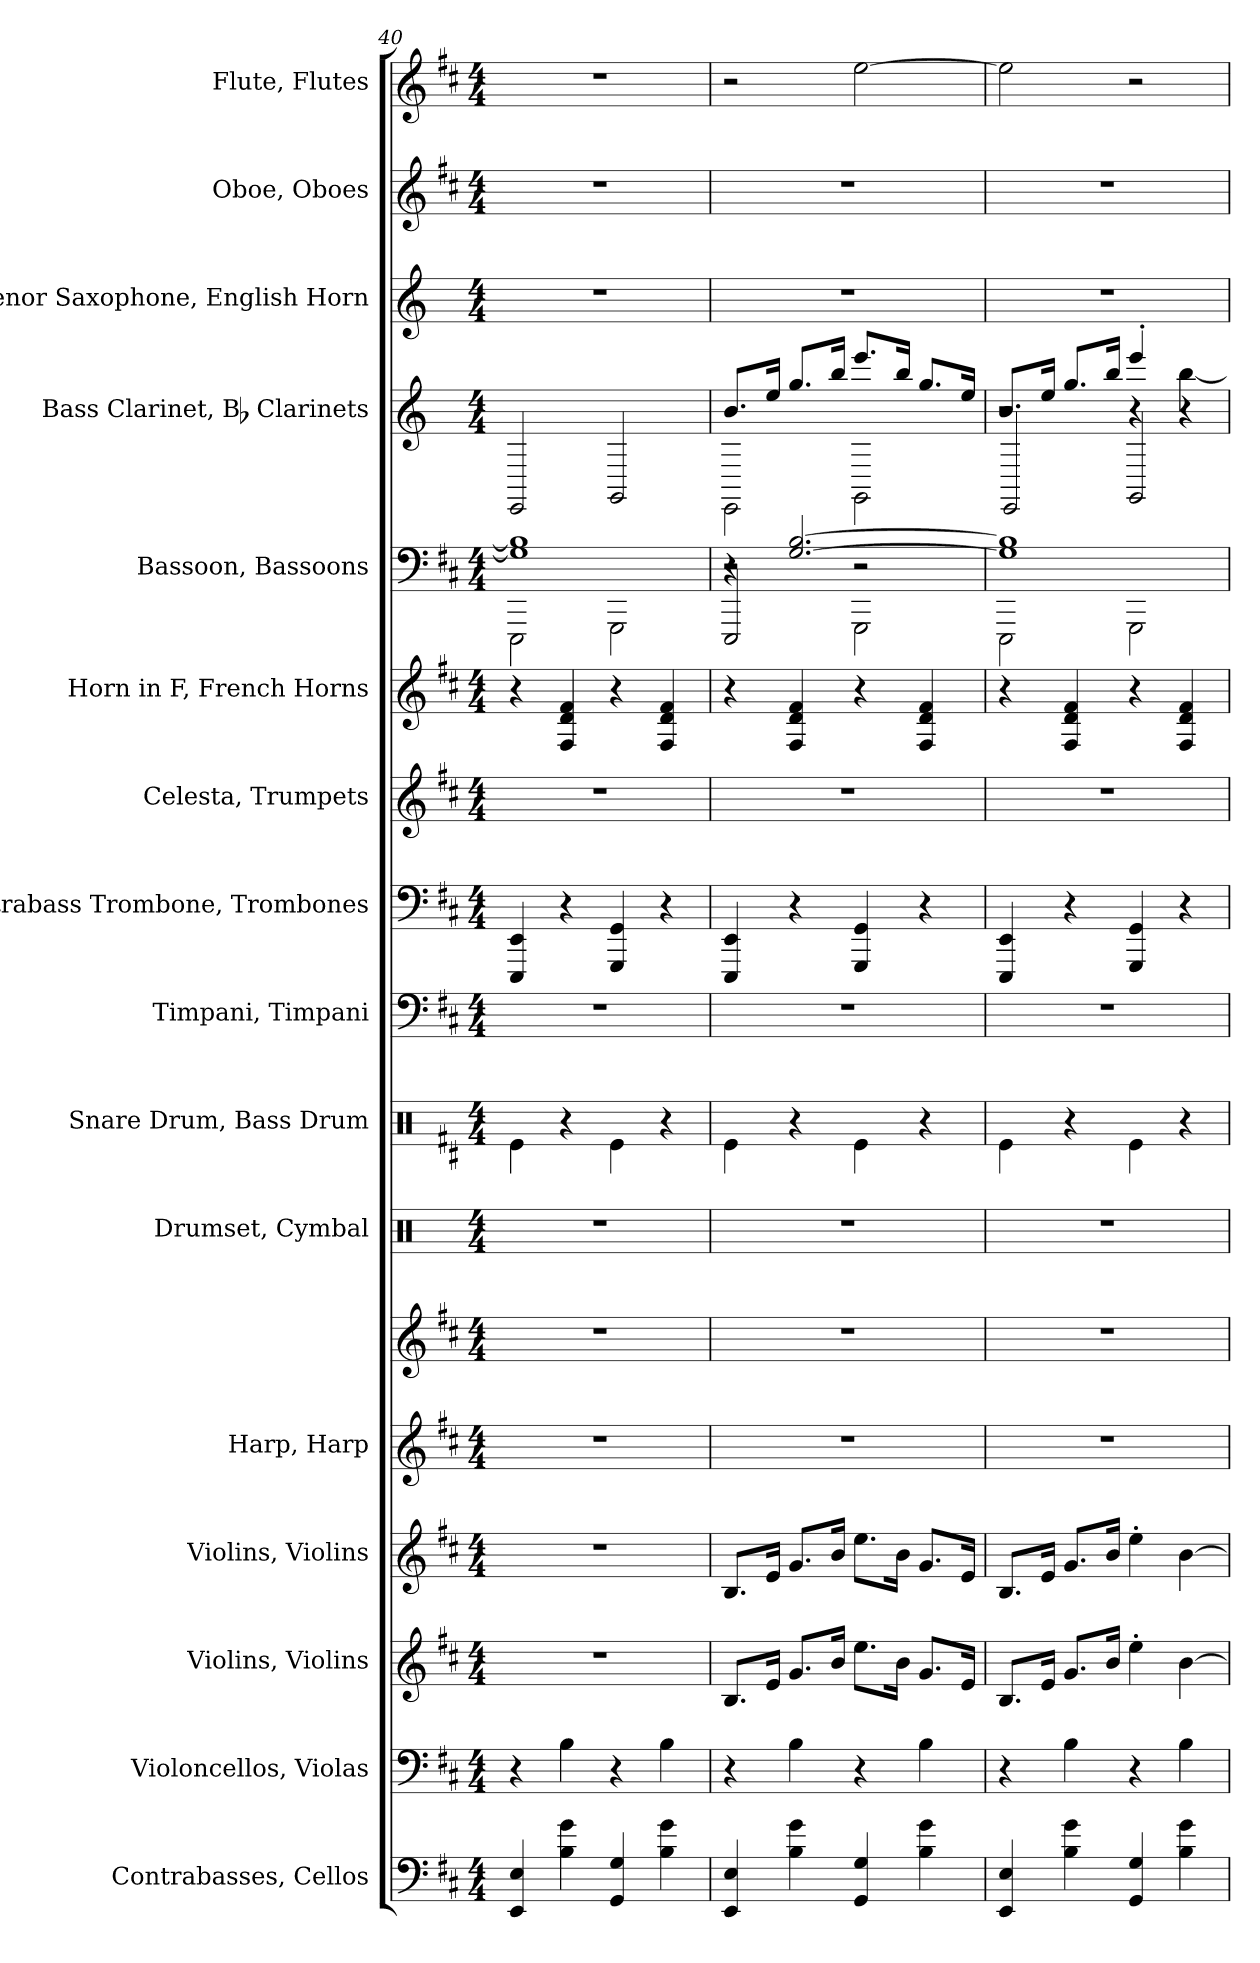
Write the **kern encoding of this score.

**kern	**kern	**kern	**kern	**kern	**kern	**kern	**kern	**kern	**kern	**kern	**kern	**kern	**kern	**kern	**kern	**kern
*part16	*part15	*part14	*part13	*part12	*part12	*part11	*part10	*part9	*part8	*part7	*part6	*part5	*part4	*part3	*part2	*part1
*staff17	*staff16	*staff15	*staff14	*staff13	*staff12	*staff11	*staff10	*staff9	*staff8	*staff7	*staff6	*staff5	*staff4	*staff3	*staff2	*staff1
*I"Contrabasses, Cellos	*I"Violoncellos, Violas	*I"Violins, Violins	*I"Violins, Violins	*I"Harp, Harp	*	*I"Drumset, Cymbal	*I"Snare Drum, Bass Drum	*I"Timpani, Timpani	*I"Contrabass Trombone, Trombones	*I"Celesta, Trumpets	*I"Horn in F, French Horns	*I"Bassoon, Bassoons	*I"Bass Clarinet, B-flat Clarinets	*I"Tenor Saxophone, English Horn	*I"Oboe, Oboes	*I"Flute, Flutes
*I'Cbs.	*I'Vcs.	*I'Vlns.	*I'Vlns.	*I'Hrp.	*	*I'Drs.	*I'Sn. Dr.	*I'Timp.	*I'Cb. Tbn.	*I'Cel.	*I'F Hn.	*I'Bsn.	*I'B. Cl.	*I'T. Sax.	*I'Ob.	*I'Fl.
*clefF4	*clefF4	*clefG2	*clefG2	*clefG2	*clefG2	*clefX	*clefX	*clefF4	*clefF4	*clefG2	*clefG2	*clefF4	*clefG2	*clefG2	*clefG2	*clefG2
*ITrd7c12	*	*	*	*	*	*	*	*	*	*ITrd-7c-12	*ITrd4c7	*	*ITrd8c14	*ITrd8c14	*	*
*k[f#c#]	*k[f#c#]	*k[f#c#]	*k[f#c#]	*k[f#c#]	*k[f#c#]	*k[]	*k[f#c#]	*k[f#c#]	*k[f#c#]	*k[f#c#]	*k[f#]	*k[f#c#]	*k[]	*k[]	*k[f#c#]	*k[f#c#]
*M4/4	*M4/4	*M4/4	*M4/4	*M4/4	*M4/4	*M4/4	*M4/4	*M4/4	*M4/4	*M4/4	*M4/4	*M4/4	*M4/4	*M4/4	*M4/4	*M4/4
=40	=40	=40	=40	=40	=40	=40	=40	=40	=40	=40	=40	=40	=40	=40	=40	=40
*	*	*	*	*	*	*	*	*	*	*	*	*^	*	*	*	*
4EEE/ 4EE/	4r	1r	1r	1r	1r	1r	4Re\	1r	4EEE/ 4EE/	1r	4r	1G] 1B]	2EEE\	2EEE/	1r	1r	1r
4BB\ 4G\	4B\	.	.	.	.	.	4r	.	4r	.	4BB/ 4G/ 4B/	.	.	.	.	.	.
4GGG/ 4GG/	4r	.	.	.	.	.	4Re\	.	4GGG/ 4GG/	.	4r	.	2GGG\	2GGG/	.	.	.
4BB\ 4G\	4B\	.	.	.	.	.	4r	.	4r	.	4BB/ 4G/ 4B/	.	.	.	.	.	.
=41	=41	=41	=41	=41	=41	=41	=41	=41	=41	=41	=41	=41	=41	=41	=41	=41	=41
*	*	*	*	*	*	*	*	*	*	*	*	*	*^	*^	*	*	*
4EEE/ 4EE/	4r	8.B/L	8.B/L	1r	1r	1r	4Re\	1r	4EEE/ 4EE/	1r	4r	4r	2r	2EEE/	8.B/L	2EEE\	1r	1r	2r
.	.	16e/Jk	16e/Jk	.	.	.	.	.	.	.	.	.	.	.	16e/Jk	.	.	.	.
4BB\ 4G\	4B\	8.g/L	8.g/L	.	.	.	4r	.	4r	.	4BB/ 4G/ 4B/	[2.G/ [2.B/	.	.	8.g/L	.	.	.	.
.	.	16b/Jk	16b/Jk	.	.	.	.	.	.	.	.	.	.	.	16b/Jk	.	.	.	.
4GGG/ 4GG/	4r	8.ee\L	8.ee\L	.	.	.	4Re\	.	4GGG/ 4GG/	.	4r	.	2GGG\	2r	8.ee/L	2GGG\	.	.	[2ee\
.	.	16b\Jk	16b\Jk	.	.	.	.	.	.	.	.	.	.	.	16b/Jk	.	.	.	.
4BB\ 4G\	4B\	8.g/L	8.g/L	.	.	.	4r	.	4r	.	4BB/ 4G/ 4B/	.	.	.	8.g/L	.	.	.	.
.	.	16e/Jk	16e/Jk	.	.	.	.	.	.	.	.	.	.	.	16e/Jk	.	.	.	.
*	*	*	*	*	*	*	*	*	*	*	*	*	*v	*v	*	*	*	*	*
!!LO:PB:g=z
=42	=42	=42	=42	=42	=42	=42	=42	=42	=42	=42	=42	=42	=42	=42	=42	=42	=42	=42
*	*	*	*	*	*	*	*	*	*	*	*	*	*	*	*^	*	*	*
4EEE/ 4EE/	4r	8.B/L	8.B/L	1r	1r	1r	4Re\	1r	4EEE/ 4EE/	1r	4r	1G] 1B]	2EEE\	8.B/L	2r	2EEE/	1r	1r	2ee\]
.	.	16e/Jk	16e/Jk	.	.	.	.	.	.	.	.	.	.	16e/Jk	.	.	.	.	.
4BB\ 4G\	4B\	8.g/L	8.g/L	.	.	.	4r	.	4r	.	4BB/ 4G/ 4B/	.	.	8.g/L	.	.	.	.	.
.	.	16b/Jk	16b/Jk	.	.	.	.	.	.	.	.	.	.	16b/Jk	.	.	.	.	.
4GGG/ 4GG/	4r	4ee'\	4ee'\	.	.	.	4Re\	.	4GGG/ 4GG/	.	4r	.	2GGG\	4ee'/	4r	2GGG/	.	.	2r
4BB\ 4G\	4B\	[4b\	[4b\	.	.	.	4r	.	4r	.	4BB/ 4G/ 4B/	.	.	4r	[4b\	.	.	.	.
*	*	*	*	*	*	*	*	*	*	*	*	*v	*v	*	*	*	*	*	*
*	*	*	*	*	*	*	*	*	*	*	*	*	*v	*v	*v	*	*	*
=	=	=	=	=	=	=	=	=	=	=	=	=	=	=	=	=
*-	*-	*-	*-	*-	*-	*-	*-	*-	*-	*-	*-	*-	*-	*-	*-	*-
